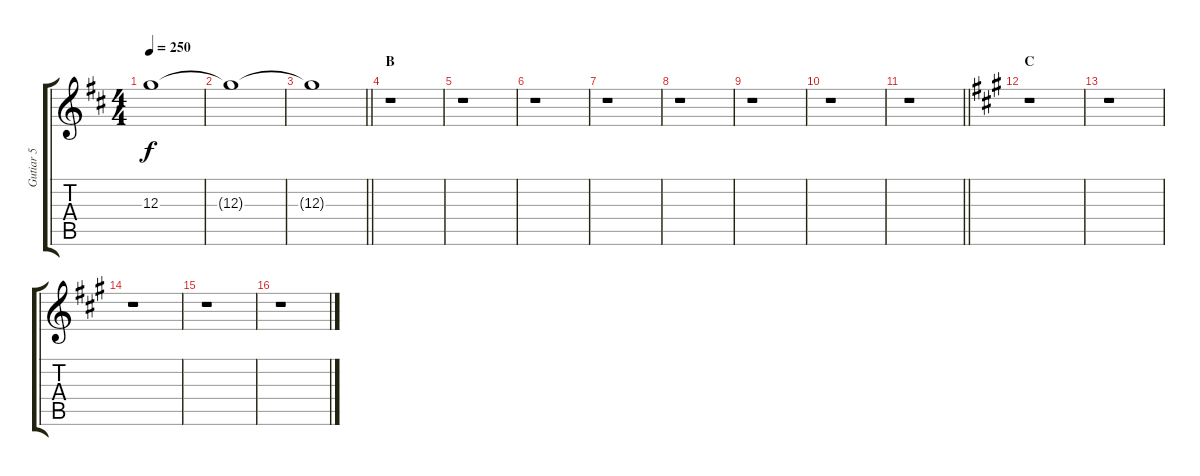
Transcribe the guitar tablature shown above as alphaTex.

\track ("Gutiar 5" "Gutiar 5") {instrument distortionguitar}
\staff {score tabs}
\tuning (E4 B3 G3 D3 A2 E2) {hide}
\ts (4 4)
\tempo 250
\clef g2
\ks d
12.3{t}.1{dy f} |
12.3{t}.1 |
\barLineRight lightlight
12.3{t}.1 |
\section ("" "B")
r.1 |
r.1 |
r.1 |
r.1 |
r.1 |
r.1 |
r.1 |
\barLineRight lightlight
r.1 |
\section ("" "C")
\ks a
r.1 |
r.1 |
r.1 |
r.1 |
r.1
